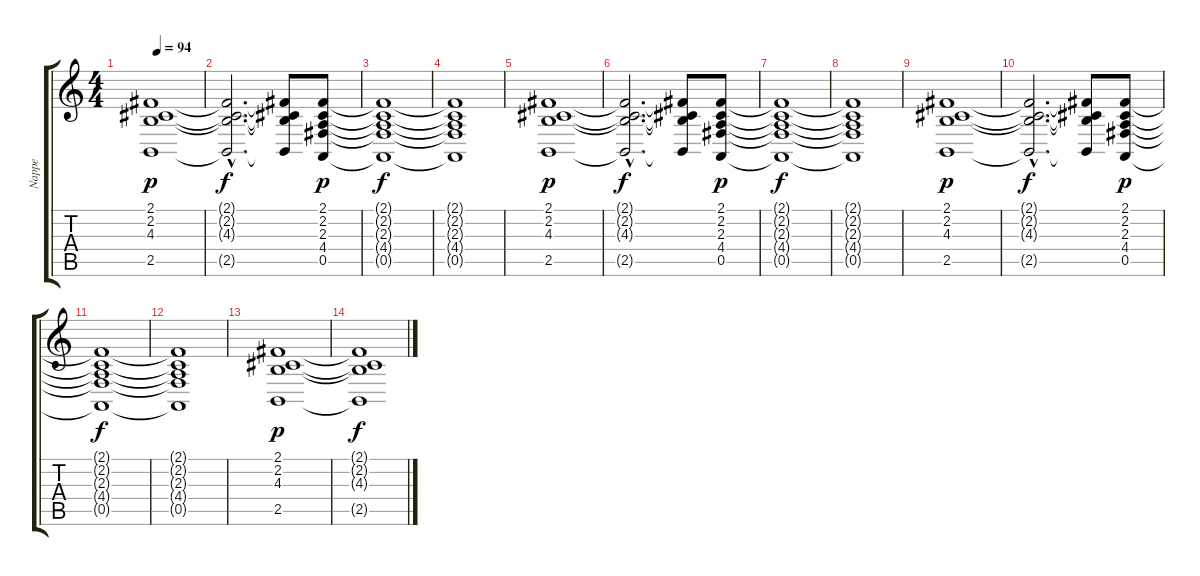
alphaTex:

\track ("Nappe" "Nappe") {instrument pad2warm}
\staff {score tabs}
\tuning (E4 B3 G3 D3 A2 E2) {hide}
\ts (4 4)
\tempo 94
\clef g2
\ks c
(2.1 2.2 4.3 2.5).1{dy p} |
(2.1{hac t} 2.2{hac t} 4.3{hac t} 2.5{hac t}).2{d dy f} (2.1{t} 2.2{t} 4.3{t} 2.5{t}).8 (2.1 2.2 2.3 4.4 0.5).8{dy p} |
(2.1{t} 2.2{t} 2.3{t} 4.4{t} 0.5{t}).1{dy f} |
(2.1{t} 2.2{t} 2.3{t} 4.4{t} 0.5{t}).1 |
(2.1 2.2 4.3 2.5).1{dy p} |
(2.1{hac t} 2.2{hac t} 4.3{hac t} 2.5{hac t}).2{d dy f} (2.1{t} 2.2{t} 4.3{t} 2.5{t}).8 (2.1 2.2 2.3 4.4 0.5).8{dy p} |
(2.1{t} 2.2{t} 2.3{t} 4.4{t} 0.5{t}).1{dy f} |
(2.1{t} 2.2{t} 2.3{t} 4.4{t} 0.5{t}).1 |
(2.1 2.2 4.3 2.5).1{dy p} |
(2.1{hac t} 2.2{hac t} 4.3{hac t} 2.5{hac t}).2{d dy f} (2.1{t} 2.2{t} 4.3{t} 2.5{t}).8 (2.1 2.2 2.3 4.4 0.5).8{dy p} |
(2.1{t} 2.2{t} 2.3{t} 4.4{t} 0.5{t}).1{dy f} |
(2.1{t} 2.2{t} 2.3{t} 4.4{t} 0.5{t}).1 |
(2.1 2.2 4.3 2.5).1{dy p} |
(2.1{t} 2.2{t} 4.3{t} 2.5{t}).1{dy f}
